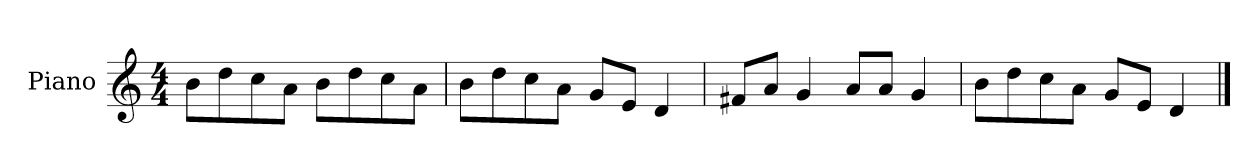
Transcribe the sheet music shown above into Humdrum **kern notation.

**kern
*part1
*staff1
*I"Piano
*I'P-no
*clefG2
*k[]
*M4/4
*MM90
=1
8b\L
8dd\
8cc\
8a\J
8b\L
8dd\
8cc\
8a\J
=2
8b\L
8dd\
8cc\
8a\J
8g/L
8e/J
4d/
=3
8f#X/L
8a/J
4g/
8a/L
8a/J
4g/
=4
8b\L
8dd\
8cc\
8a\J
8g/L
8e/J
4d/
==
*-
